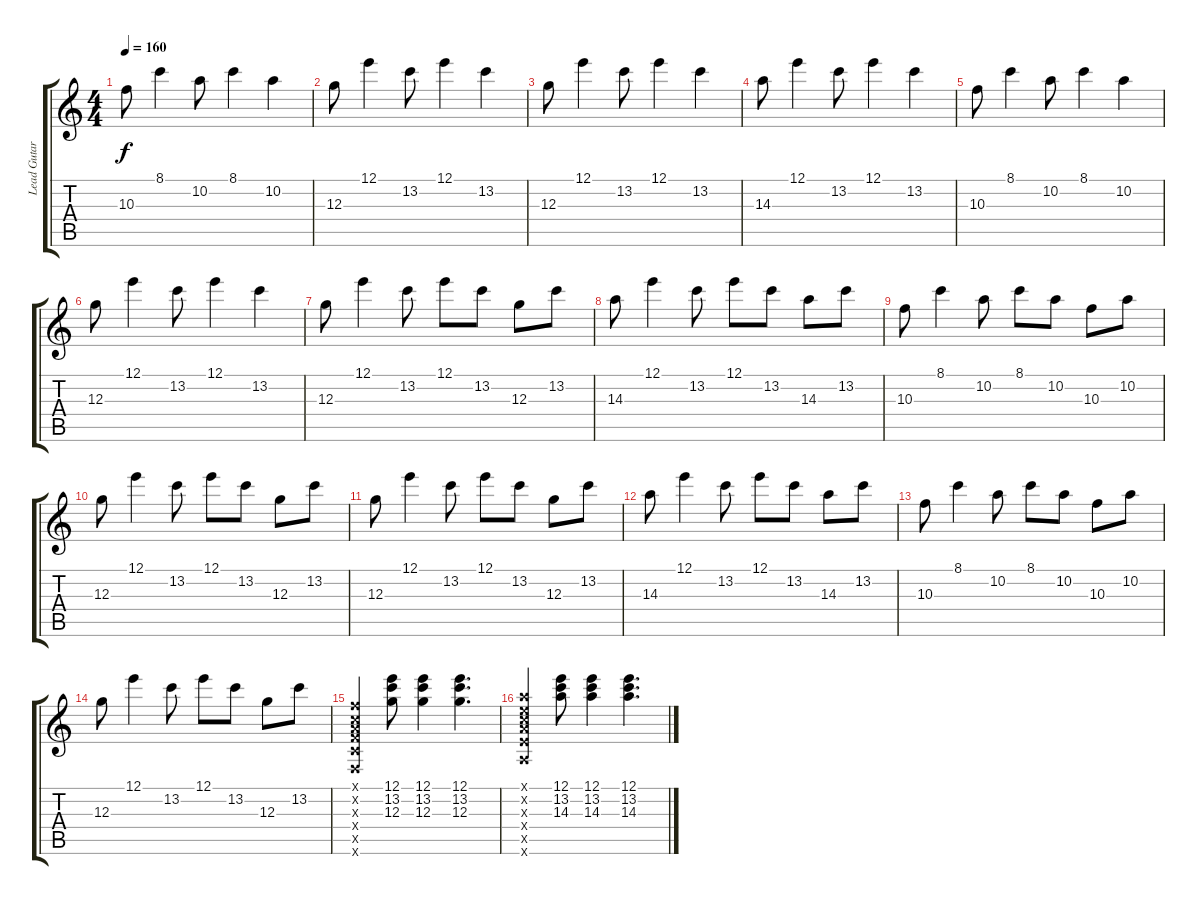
\track ("Lead Gutar" "Lead Gutar") {instrument overdrivenguitar}
\staff {score tabs}
\tuning (E4 B3 G3 D3 A2 E2) {hide}
\ts (4 4)
\tempo 160
\clef g2
\ks c
10.3.8{dy f} 8.1.4 10.2.8 8.1.4 10.2.4 |
12.3.8 12.1.4 13.2.8 12.1.4 13.2.4 |
12.3.8 12.1.4 13.2.8 12.1.4 13.2.4 |
14.3.8 12.1.4 13.2.8 12.1.4 13.2.4 |
10.3.8 8.1.4 10.2.8 8.1.4 10.2.4 |
12.3.8 12.1.4 13.2.8 12.1.4 13.2.4 |
12.3.8 12.1.4 13.2.8 12.1.8 13.2.8 12.3.8 13.2.8 |
14.3.8 12.1.4 13.2.8 12.1.8 13.2.8 14.3.8 13.2.8 |
10.3.8 8.1.4 10.2.8 8.1.8 10.2.8 10.3.8 10.2.8 |
12.3.8 12.1.4 13.2.8 12.1.8 13.2.8 12.3.8 13.2.8 |
12.3.8 12.1.4 13.2.8 12.1.8 13.2.8 12.3.8 13.2.8 |
14.3.8 12.1.4 13.2.8 12.1.8 13.2.8 14.3.8 13.2.8 |
10.3.8 8.1.4 10.2.8 8.1.8 10.2.8 10.3.8 10.2.8 |
12.3.8 12.1.4 13.2.8 12.1.8 13.2.8 12.3.8 13.2.8 |
(1.1{x} 1.2{x} 2.3{x} 3.4{x} 3.5{x} 1.6{x}).4 (12.1 13.2 12.3).8 (12.1 13.2 12.3).4 (12.1 13.2 12.3).4{d} |
(5.1{x} 5.2{x} 5.3{x} 7.4{x} 7.5{x} 5.6{x}).4 (12.1 13.2 14.3).8 (12.1 13.2 14.3).4 (12.1 13.2 14.3).4{d}
